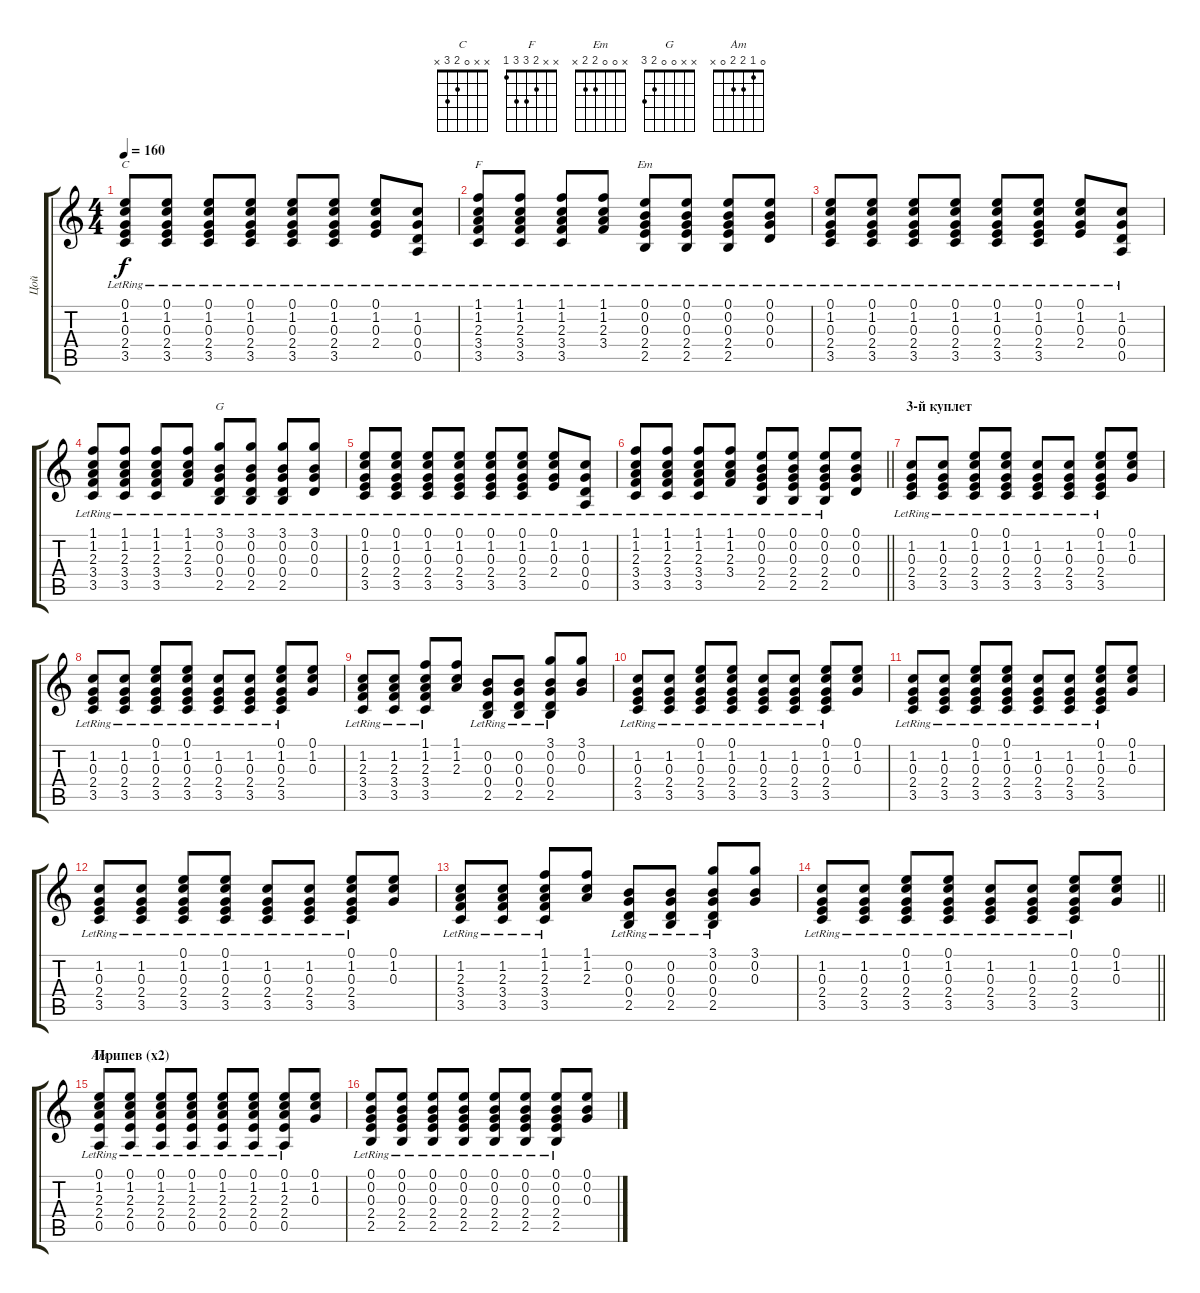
\track ("Цой" "Цой") {instrument electricguitarclean}
\staff {score tabs}
\tuning (E4 B3 G3 D3 A2 E2) {hide}
\chord ("C" x x 0 2 3 x)
\chord ("F" x x 2 3 3 1)
\chord ("Em" x 0 0 2 2 x)
\chord ("G" x x 0 0 2 3)
\chord ("Am" 0 1 2 2 0 x)
\ts (4 4)
\tempo 160
\clef g2
\ks c
(0.1 1.2 0.3{lr} 2.4{lr} 3.5{lr}).8{ch "C" dy f} (0.1 1.2{lr} 0.3{lr} 2.4{lr} 3.5{lr}).8 (0.1{lr} 1.2{lr} 0.3{lr} 2.4{lr} 3.5{lr}).8 (0.1{lr} 1.2{lr} 0.3{lr} 2.4{lr} 3.5{lr}).8 (0.1 1.2 0.3{lr} 2.4{lr} 3.5{lr}).8 (0.1 1.2{lr} 0.3{lr} 2.4{lr} 3.5{lr}).8 (0.1{lr} 1.2{lr} 0.3{lr} 2.4{lr}).8 (1.2{lr} 0.3{lr} 0.4{lr} 0.5{lr}).8 |
(1.1 1.2 2.3{lr} 3.4{lr} 3.5{lr}).8{ch "F"} (1.1 1.2{lr} 2.3{lr} 3.4{lr} 3.5{lr}).8 (1.1{lr} 1.2{lr} 2.3{lr} 3.4{lr} 3.5{lr}).8 (1.1{lr} 1.2{lr} 2.3{lr} 3.4{lr}).8 (0.1 0.2 0.3{lr} 2.4{lr} 2.5{lr}).8{ch "Em"} (0.1 0.2{lr} 0.3{lr} 2.4{lr} 2.5{lr}).8 (0.1{lr} 0.2{lr} 0.3{lr} 2.4{lr} 2.5{lr}).8 (0.1{lr} 0.2{lr} 0.3{lr} 0.4{lr}).8 |
(0.1 1.2 0.3{lr} 2.4{lr} 3.5{lr}).8 (0.1 1.2{lr} 0.3{lr} 2.4{lr} 3.5{lr}).8 (0.1{lr} 1.2{lr} 0.3{lr} 2.4{lr} 3.5{lr}).8 (0.1{lr} 1.2{lr} 0.3{lr} 2.4{lr} 3.5{lr}).8 (0.1 1.2 0.3{lr} 2.4{lr} 3.5{lr}).8 (0.1 1.2 0.3{lr} 2.4{lr} 3.5{lr}).8 (0.1 1.2 0.3{lr} 2.4{lr}).8 (1.2 0.3{lr} 0.4{lr} 0.5{lr}).8 |
(1.1 1.2 2.3{lr} 3.4{lr} 3.5{lr}).8 (1.1 1.2{lr} 2.3{lr} 3.4{lr} 3.5{lr}).8 (1.1{lr} 1.2{lr} 2.3{lr} 3.4{lr} 3.5{lr}).8 (1.1{lr} 1.2{lr} 2.3{lr} 3.4{lr}).8 (3.1 0.2 0.3{lr} 0.4{lr} 2.5{lr}).8{ch "G"} (3.1 0.2{lr} 0.3{lr} 0.4{lr} 2.5{lr}).8 (3.1{lr} 0.2{lr} 0.3{lr} 0.4{lr} 2.5{lr}).8 (3.1{lr} 0.2{lr} 0.3{lr} 0.4{lr}).8 |
(0.1 1.2 0.3{lr} 2.4{lr} 3.5{lr}).8 (0.1 1.2{lr} 0.3{lr} 2.4{lr} 3.5{lr}).8 (0.1{lr} 1.2{lr} 0.3{lr} 2.4{lr} 3.5{lr}).8 (0.1{lr} 1.2{lr} 0.3{lr} 2.4{lr} 3.5{lr}).8 (0.1 1.2 0.3{lr} 2.4{lr} 3.5{lr}).8 (0.1 1.2{lr} 0.3{lr} 2.4{lr} 3.5{lr}).8 (0.1{lr} 1.2{lr} 0.3{lr} 2.4{lr}).8 (1.2{lr} 0.3{lr} 0.4{lr} 0.5{lr}).8 |
\barLineRight lightlight
(1.1 1.2 2.3{lr} 3.4{lr} 3.5{lr}).8 (1.1 1.2{lr} 2.3{lr} 3.4{lr} 3.5{lr}).8 (1.1{lr} 1.2{lr} 2.3{lr} 3.4{lr} 3.5{lr}).8 (1.1{lr} 1.2{lr} 2.3{lr} 3.4{lr}).8 (0.1 0.2 0.3{lr} 2.4{lr} 2.5{lr}).8 (0.1 0.2{lr} 0.3{lr} 2.4{lr} 2.5{lr}).8 (0.1{lr} 0.2{lr} 0.3{lr} 2.4{lr} 2.5{lr}).8 (0.1 0.2 0.3 0.4).8 |
\section ("" "3-й куплет")
(1.2 0.3{lr} 2.4{lr} 3.5{lr}).8 (1.2{lr} 0.3{lr} 2.4{lr} 3.5{lr}).8 (0.1{lr} 1.2{lr} 0.3{lr} 2.4{lr} 3.5{lr}).8 (0.1{lr} 1.2{lr} 0.3{lr} 2.4{lr} 3.5{lr}).8 (1.2 0.3{lr} 2.4{lr} 3.5{lr}).8 (1.2{lr} 0.3{lr} 2.4{lr} 3.5{lr}).8 (0.1{lr} 1.2{lr} 0.3{lr} 2.4{lr} 3.5{lr}).8 (0.1 1.2 0.3).8 |
(1.2 0.3{lr} 2.4{lr} 3.5{lr}).8 (1.2{lr} 0.3{lr} 2.4{lr} 3.5{lr}).8 (0.1{lr} 1.2{lr} 0.3{lr} 2.4{lr} 3.5{lr}).8 (0.1{lr} 1.2{lr} 0.3{lr} 2.4{lr} 3.5{lr}).8 (1.2 0.3{lr} 2.4{lr} 3.5{lr}).8 (1.2{lr} 0.3{lr} 2.4{lr} 3.5{lr}).8 (0.1{lr} 1.2{lr} 0.3{lr} 2.4{lr} 3.5{lr}).8 (0.1 1.2 0.3).8 |
(1.2 2.3{lr} 3.4{lr} 3.5{lr}).8 (1.2{lr} 2.3{lr} 3.4{lr} 3.5{lr}).8 (1.1{lr} 1.2{lr} 2.3{lr} 3.4{lr} 3.5{lr}).8 (1.1 1.2 2.3).8 (0.2 0.3{lr} 0.4{lr} 2.5{lr}).8 (0.2{lr} 0.3{lr} 0.4{lr} 2.5{lr}).8 (3.1{lr} 0.2{lr} 0.3{lr} 0.4{lr} 2.5{lr}).8 (3.1 0.2 0.3).8 |
(1.2 0.3{lr} 2.4{lr} 3.5{lr}).8 (1.2{lr} 0.3{lr} 2.4{lr} 3.5{lr}).8 (0.1{lr} 1.2{lr} 0.3{lr} 2.4{lr} 3.5{lr}).8 (0.1{lr} 1.2{lr} 0.3{lr} 2.4{lr} 3.5{lr}).8 (1.2 0.3{lr} 2.4{lr} 3.5{lr}).8 (1.2{lr} 0.3{lr} 2.4{lr} 3.5{lr}).8 (0.1{lr} 1.2{lr} 0.3{lr} 2.4{lr} 3.5{lr}).8 (0.1 1.2 0.3).8 |
(1.2 0.3{lr} 2.4{lr} 3.5{lr}).8 (1.2{lr} 0.3{lr} 2.4{lr} 3.5{lr}).8 (0.1{lr} 1.2{lr} 0.3{lr} 2.4{lr} 3.5{lr}).8 (0.1{lr} 1.2{lr} 0.3{lr} 2.4{lr} 3.5{lr}).8 (1.2 0.3{lr} 2.4{lr} 3.5{lr}).8 (1.2{lr} 0.3{lr} 2.4{lr} 3.5{lr}).8 (0.1{lr} 1.2{lr} 0.3{lr} 2.4{lr} 3.5{lr}).8 (0.1 1.2 0.3).8 |
(1.2 0.3{lr} 2.4{lr} 3.5{lr}).8 (1.2{lr} 0.3{lr} 2.4{lr} 3.5{lr}).8 (0.1{lr} 1.2{lr} 0.3{lr} 2.4{lr} 3.5{lr}).8 (0.1{lr} 1.2{lr} 0.3{lr} 2.4{lr} 3.5{lr}).8 (1.2 0.3{lr} 2.4{lr} 3.5{lr}).8 (1.2{lr} 0.3{lr} 2.4{lr} 3.5{lr}).8 (0.1{lr} 1.2{lr} 0.3{lr} 2.4{lr} 3.5{lr}).8 (0.1 1.2 0.3).8 |
(1.2 2.3{lr} 3.4{lr} 3.5{lr}).8 (1.2{lr} 2.3{lr} 3.4{lr} 3.5{lr}).8 (1.1{lr} 1.2{lr} 2.3{lr} 3.4{lr} 3.5{lr}).8 (1.1 1.2 2.3).8 (0.2 0.3{lr} 0.4{lr} 2.5{lr}).8 (0.2{lr} 0.3{lr} 0.4{lr} 2.5{lr}).8 (3.1{lr} 0.2{lr} 0.3{lr} 0.4{lr} 2.5{lr}).8 (3.1 0.2 0.3).8 |
\barLineRight lightlight
(1.2 0.3{lr} 2.4{lr} 3.5{lr}).8 (1.2{lr} 0.3{lr} 2.4{lr} 3.5{lr}).8 (0.1{lr} 1.2{lr} 0.3{lr} 2.4{lr} 3.5{lr}).8 (0.1{lr} 1.2{lr} 0.3{lr} 2.4{lr} 3.5{lr}).8 (1.2 0.3{lr} 2.4{lr} 3.5{lr}).8 (1.2{lr} 0.3{lr} 2.4{lr} 3.5{lr}).8 (0.1{lr} 1.2{lr} 0.3{lr} 2.4{lr} 3.5{lr}).8 (0.1 1.2 0.3).8 |
\section ("" "Припев (х2)")
(0.1 1.2 2.3{lr} 2.4{lr} 0.5{lr}).8{ch "Am"} (0.1 1.2{lr} 2.3{lr} 2.4{lr} 0.5{lr}).8 (0.1{lr} 1.2{lr} 2.3{lr} 2.4{lr} 0.5{lr}).8 (0.1{lr} 1.2{lr} 2.3{lr} 2.4{lr} 0.5{lr}).8 (0.1 1.2 2.3{lr} 2.4{lr} 0.5{lr}).8 (0.1 1.2{lr} 2.3{lr} 2.4{lr} 0.5{lr}).8 (0.1{lr} 1.2{lr} 2.3{lr} 2.4{lr} 0.5{lr}).8 (0.1 1.2 0.3).8 |
(0.1 0.2 0.3{lr} 2.4{lr} 2.5{lr}).8 (0.1 0.2{lr} 0.3{lr} 2.4{lr} 2.5{lr}).8 (0.1{lr} 0.2{lr} 0.3{lr} 2.4{lr} 2.5{lr}).8 (0.1{lr} 0.2{lr} 0.3{lr} 2.4{lr} 2.5{lr}).8 (0.1 0.2 0.3{lr} 2.4{lr} 2.5{lr}).8 (0.1 0.2{lr} 0.3{lr} 2.4{lr} 2.5{lr}).8 (0.1{lr} 0.2{lr} 0.3{lr} 2.4{lr} 2.5{lr}).8 (0.1 0.2 0.3).8
